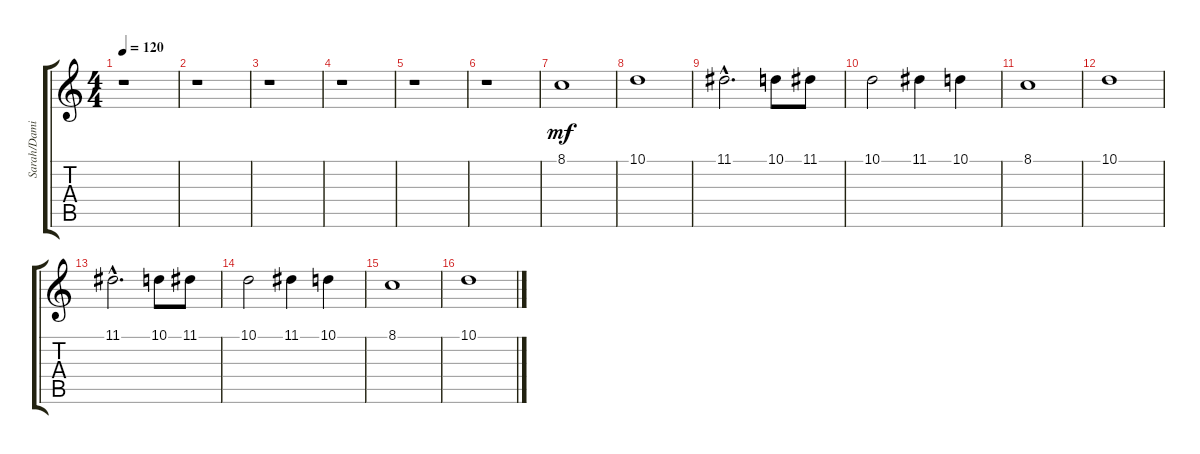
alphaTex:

\track ("Sarah/Damien (Choir/Keyb)" "Sarah/Dami") {instrument pad4choir}
\staff {score tabs}
\tuning (E4 B3 G3 D3 A2 D2) {hide}
\ts (4 4)
\tempo 120
\clef g2
\ks c
r.1{dy f} |
r.1 |
r.1 |
r.1 |
r.1 |
r.1 |
8.1.1{dy mf} |
10.1.1 |
11.1{hac}.2{d} 10.1.8 11.1.8 |
10.1.2 11.1.4 10.1.4 |
8.1.1 |
10.1.1 |
11.1{hac}.2{d} 10.1.8 11.1.8 |
10.1.2 11.1.4 10.1.4 |
8.1.1 |
10.1.1
